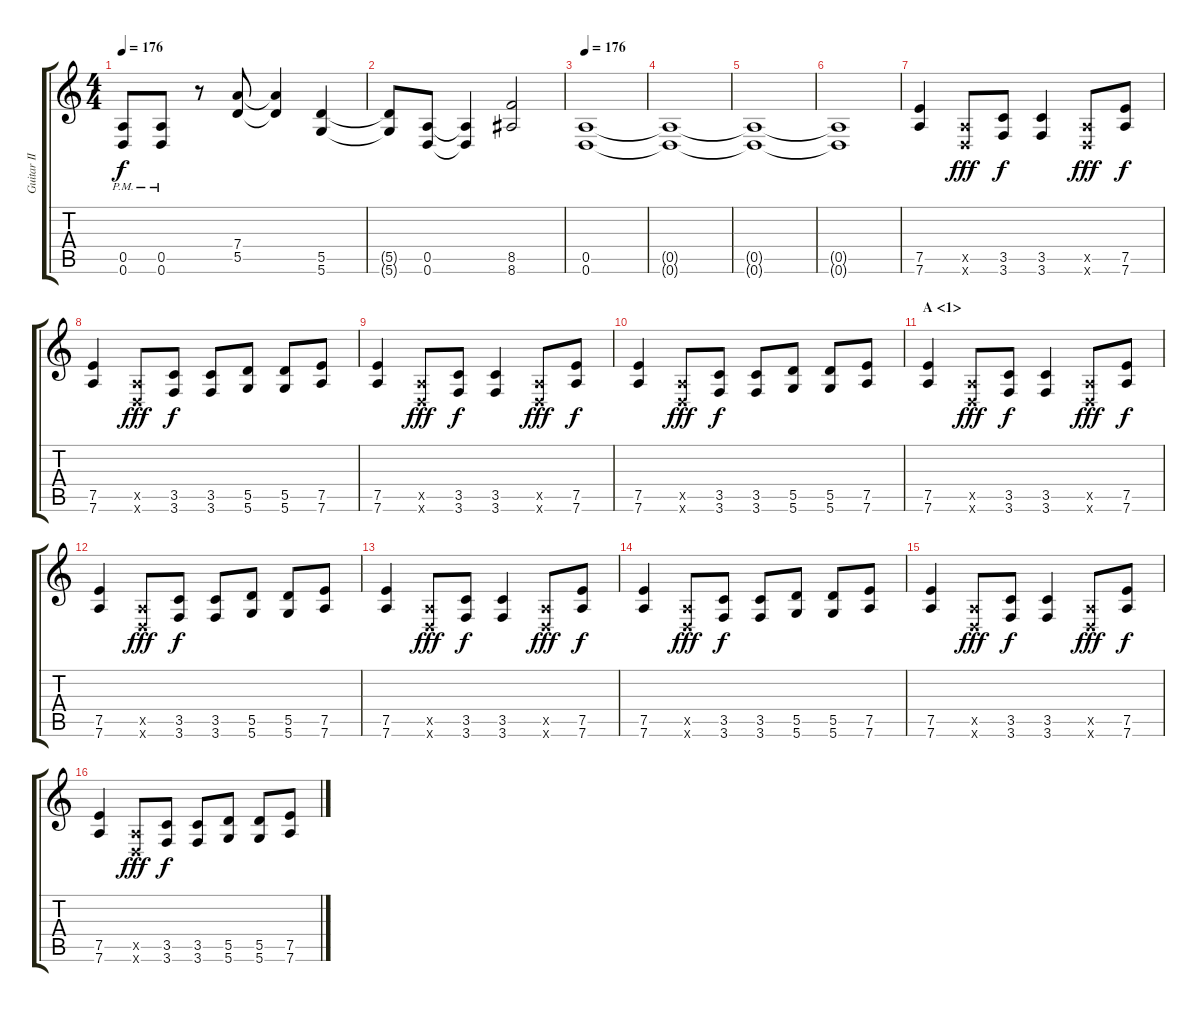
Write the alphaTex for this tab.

\track ("Guitar II" "Guitar II") {instrument distortionguitar}
\staff {score tabs}
\tuning (E4 B3 G3 D3 A2 D2) {hide}
\ts (4 4)
\tempo 176
\clef g2
\ks c
(0.5{pm} 0.6{pm}).8{dy f} (0.5{pm} 0.6{pm}).8 r.8 (7.4 5.5).8 (7.4{t} 5.5{t}).4 (5.5 5.6).4 |
(5.5{t} 5.6{t}).8 (0.5 0.6).8 (0.5{t} 0.6{t}).4 (8.5 8.6).2 |
\section ("" "")
\tempo 176
(0.5 0.6).1 |
(0.5{t} 0.6{t}).1 |
(0.5{t} 0.6{t}).1 |
(0.5{t} 0.6{t}).1 |
\section ("" "")
(7.5 7.6).4 (0.5{x} 0.6{x}).8{dy fff} (3.5 3.6).8{dy f} (3.5 3.6).4 (0.5{x} 0.6{x}).8{dy fff} (7.5 7.6).8{dy f} |
(7.5 7.6).4 (0.5{x} 0.6{x}).8{dy fff} (3.5 3.6).8{dy f} (3.5 3.6).8 (5.5 5.6).8 (5.5 5.6).8 (7.5 7.6).8 |
(7.5 7.6).4 (0.5{x} 0.6{x}).8{dy fff} (3.5 3.6).8{dy f} (3.5 3.6).4 (0.5{x} 0.6{x}).8{dy fff} (7.5 7.6).8{dy f} |
(7.5 7.6).4 (0.5{x} 0.6{x}).8{dy fff} (3.5 3.6).8{dy f} (3.5 3.6).8 (5.5 5.6).8 (5.5 5.6).8 (7.5 7.6).8 |
\section ("" "A <1>")
(7.5 7.6).4 (0.5{x} 0.6{x}).8{dy fff} (3.5 3.6).8{dy f} (3.5 3.6).4 (0.5{x} 0.6{x}).8{dy fff} (7.5 7.6).8{dy f} |
(7.5 7.6).4 (0.5{x} 0.6{x}).8{dy fff} (3.5 3.6).8{dy f} (3.5 3.6).8 (5.5 5.6).8 (5.5 5.6).8 (7.5 7.6).8 |
(7.5 7.6).4 (0.5{x} 0.6{x}).8{dy fff} (3.5 3.6).8{dy f} (3.5 3.6).4 (0.5{x} 0.6{x}).8{dy fff} (7.5 7.6).8{dy f} |
(7.5 7.6).4 (0.5{x} 0.6{x}).8{dy fff} (3.5 3.6).8{dy f} (3.5 3.6).8 (5.5 5.6).8 (5.5 5.6).8 (7.5 7.6).8 |
(7.5 7.6).4 (0.5{x} 0.6{x}).8{dy fff} (3.5 3.6).8{dy f} (3.5 3.6).4 (0.5{x} 0.6{x}).8{dy fff} (7.5 7.6).8{dy f} |
(7.5 7.6).4 (0.5{x} 0.6{x}).8{dy fff} (3.5 3.6).8{dy f} (3.5 3.6).8 (5.5 5.6).8 (5.5 5.6).8 (7.5 7.6).8
